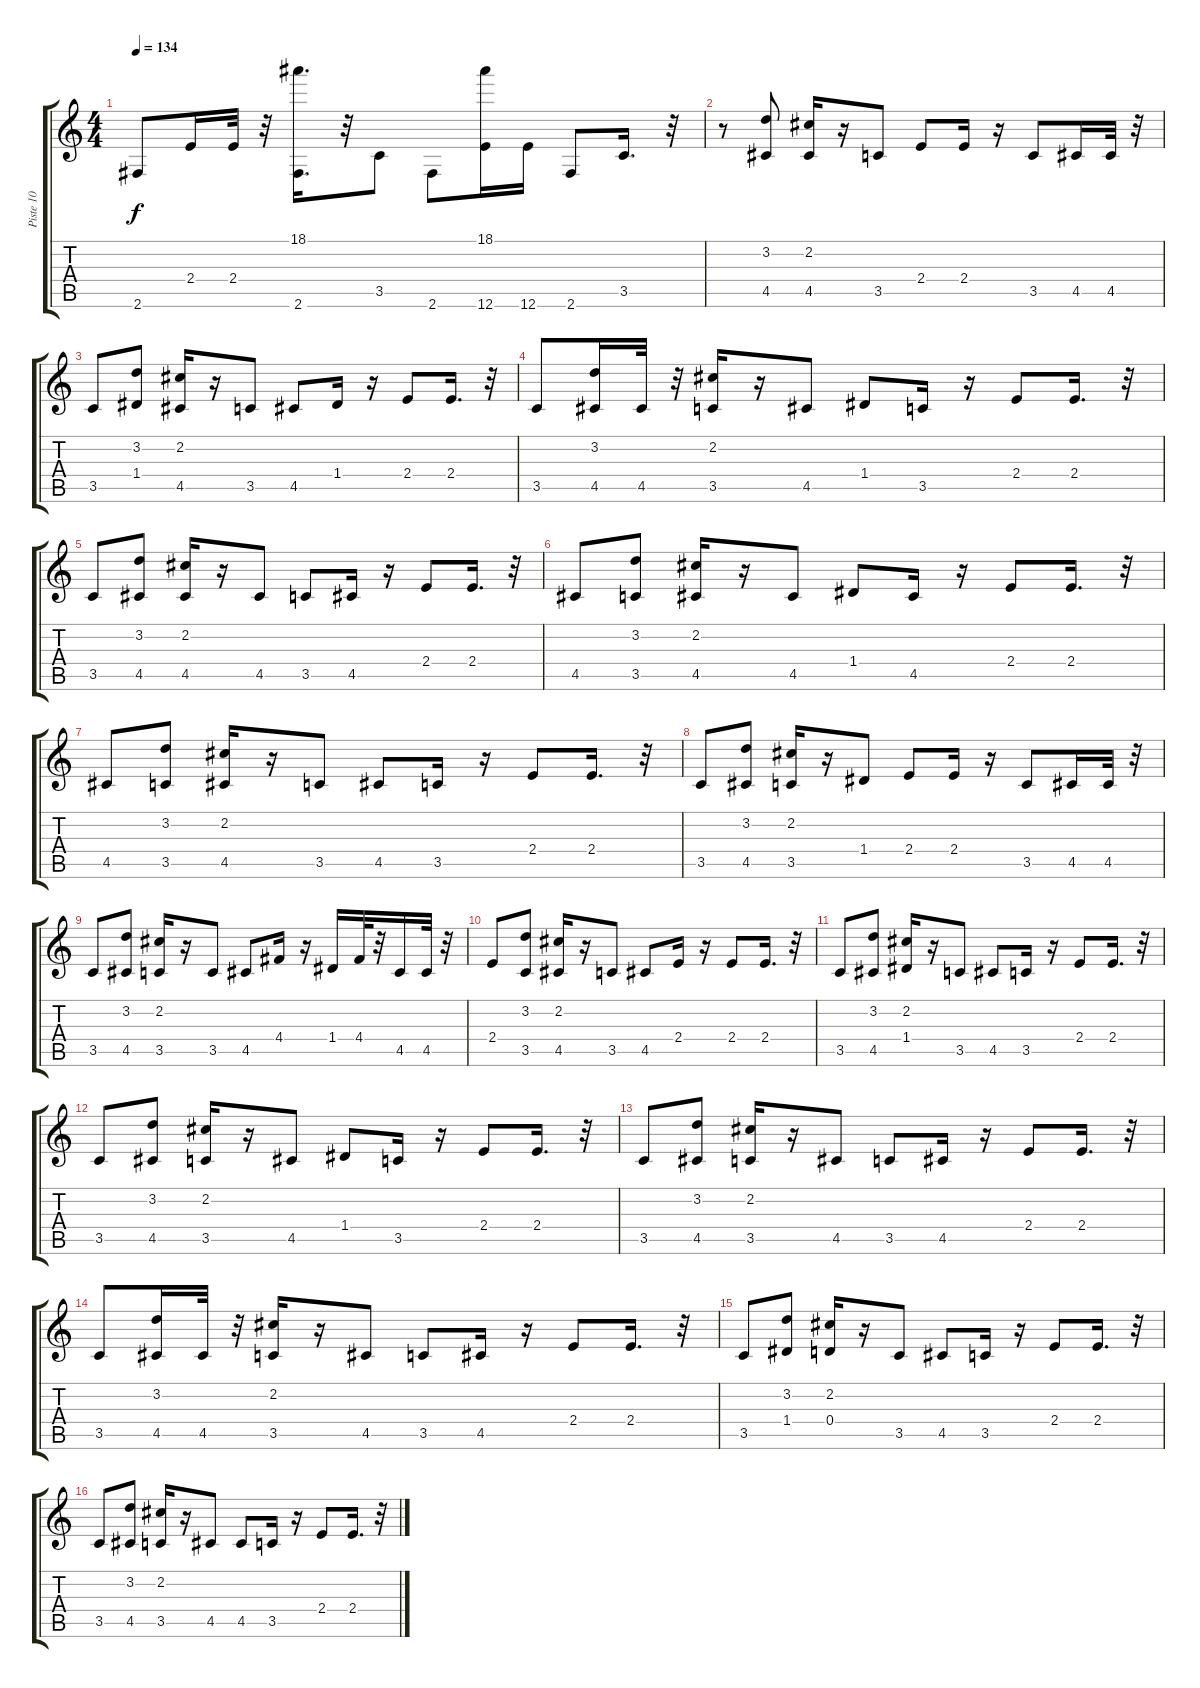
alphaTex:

\track ("Piste 10" "Piste 10") {instrument acousticbass}
\staff {score tabs}
\tuning (E4 B3 G3 D3 A2 E2) {hide}
\ts (4 4)
\tempo 134
\clef g2
\ks c
2.6.8{dy f} 2.4.16 2.4.32 r.32 (18.1 2.6).16{d} r.32 3.5.8 2.6.8 (18.1 12.6).16 12.6.16 2.6.8 3.5.16{d} r.32 |
r.8 (3.2 4.5).8 (2.2 4.5).16 r.16 3.5.8 2.4.8 2.4.16 r.16 3.5.8 4.5.16 4.5.32 r.32 |
3.5.8 (3.2 1.4).8 (2.2 4.5).16 r.16 3.5.8 4.5.8 1.4.16 r.16 2.4.8 2.4.16{d} r.32 |
3.5.8 (3.2 4.5).16 4.5.32 r.32 (2.2 3.5).16 r.16 4.5.8 1.4.8 3.5.16 r.16 2.4.8 2.4.16{d} r.32 |
3.5.8 (3.2 4.5).8 (2.2 4.5).16 r.16 4.5.8 3.5.8 4.5.16 r.16 2.4.8 2.4.16{d} r.32 |
4.5.8 (3.2 3.5).8 (2.2 4.5).16 r.16 4.5.8 1.4.8 4.5.16 r.16 2.4.8 2.4.16{d} r.32 |
4.5.8 (3.2 3.5).8 (2.2 4.5).16 r.16 3.5.8 4.5.8 3.5.16 r.16 2.4.8 2.4.16{d} r.32 |
3.5.8 (3.2 4.5).8 (2.2 3.5).16 r.16 1.4.8 2.4.8 2.4.16 r.16 3.5.8 4.5.16 4.5.32 r.32 |
3.5.8 (3.2 4.5).8 (2.2 3.5).16 r.16 3.5.8 4.5.8 4.4.16 r.16 1.4.16 4.4.32 r.32 4.5.16 4.5.32 r.32 |
2.4.8 (3.2 3.5).8 (2.2 4.5).16 r.16 3.5.8 4.5.8 2.4.16 r.16 2.4.8 2.4.16{d} r.32 |
3.5.8 (3.2 4.5).8 (2.2 1.4).16 r.16 3.5.8 4.5.8 3.5.16 r.16 2.4.8 2.4.16{d} r.32 |
3.5.8 (3.2 4.5).8 (2.2 3.5).16 r.16 4.5.8 1.4.8 3.5.16 r.16 2.4.8 2.4.16{d} r.32 |
3.5.8 (3.2 4.5).8 (2.2 3.5).16 r.16 4.5.8 3.5.8 4.5.16 r.16 2.4.8 2.4.16{d} r.32 |
3.5.8 (3.2 4.5).16 4.5.32 r.32 (2.2 3.5).16 r.16 4.5.8 3.5.8 4.5.16 r.16 2.4.8 2.4.16{d} r.32 |
3.5.8 (3.2 1.4).8 (2.2 0.4).16 r.16 3.5.8 4.5.8 3.5.16 r.16 2.4.8 2.4.16{d} r.32 |
3.5.8 (3.2 4.5).8 (2.2 3.5).16 r.16 4.5.8 4.5.8 3.5.16 r.16 2.4.8 2.4.16{d} r.32
